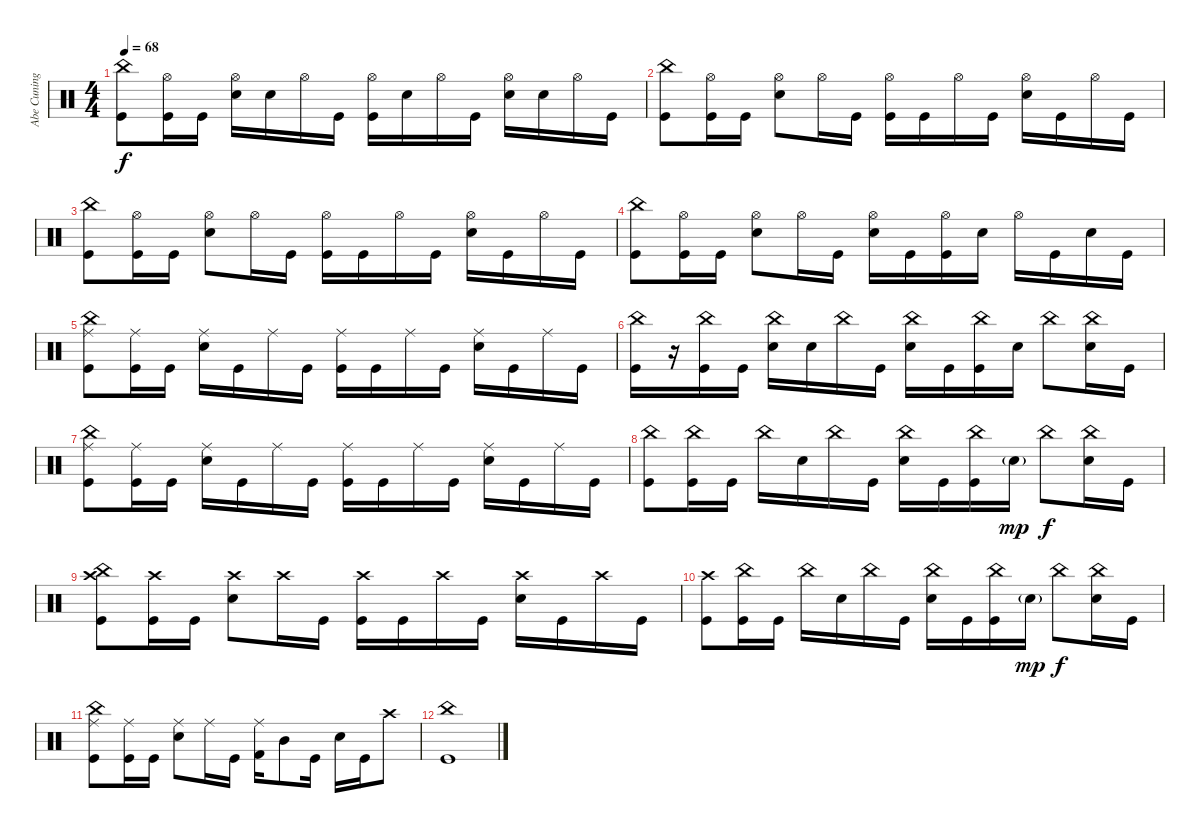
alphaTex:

\track ("Abe Cuningham" "Abe Cuning") {instrument percussion}
\staff {score}
\articulation defaults
\ts (4 4)
\tempo 68
\clef neutral
\ks c
("China (hit)" "Kick (hit)").8{dy f} ("Hi-Hat (open)" "Kick (hit)").16 "Kick (hit)".16 ("Hi-Hat (open)" "Electric Snare (hit)").16 "Electric Snare (hit)".16 "Hi-Hat (open)".16 "Kick (hit)".16 ("Hi-Hat (open)" "Kick (hit)").16 "Electric Snare (hit)".16 "Hi-Hat (open)".16 "Kick (hit)".16 ("Hi-Hat (open)" "Electric Snare (hit)").16 "Electric Snare (hit)".16 "Hi-Hat (open)".16 "Kick (hit)".16 |
("China (hit)" "Kick (hit)").8 ("Hi-Hat (open)" "Kick (hit)").16 "Kick (hit)".16 ("Hi-Hat (open)" "Electric Snare (hit)").8 "Hi-Hat (open)".16 "Kick (hit)".16 ("Hi-Hat (open)" "Kick (hit)").16 "Kick (hit)".16 "Hi-Hat (open)".16 "Kick (hit)".16 ("Hi-Hat (open)" "Electric Snare (hit)").16 "Kick (hit)".16 "Hi-Hat (open)".16 "Kick (hit)".16 |
("China (hit)" "Kick (hit)").8 ("Hi-Hat (open)" "Kick (hit)").16 "Kick (hit)".16 ("Hi-Hat (open)" "Electric Snare (hit)").8 "Hi-Hat (open)".16 "Kick (hit)".16 ("Hi-Hat (open)" "Kick (hit)").16 "Kick (hit)".16 "Hi-Hat (open)".16 "Kick (hit)".16 ("Hi-Hat (open)" "Electric Snare (hit)").16 "Kick (hit)".16 "Hi-Hat (open)".16 "Kick (hit)".16 |
("China (hit)" "Kick (hit)").8 ("Hi-Hat (open)" "Kick (hit)").16 "Kick (hit)".16 ("Hi-Hat (open)" "Electric Snare (hit)").8 "Hi-Hat (open)".16 "Kick (hit)".16 ("Hi-Hat (open)" "Electric Snare (hit)").16 "Kick (hit)".16 ("Hi-Hat (open)" "Kick (hit)").16 "Electric Snare (hit)".16 "Hi-Hat (open)".16 "Kick (hit)".16 "Electric Snare (hit)".16 "Kick (hit)".16 |
("Ride (middle)" "China (hit)" "Kick (hit)").8 ("Ride (middle)" "Kick (hit)").16 "Kick (hit)".16 ("Ride (middle)" "Electric Snare (hit)").16 "Kick (hit)".16 "Ride (middle)".16 "Kick (hit)".16 ("Ride (middle)" "Kick (hit)").16 "Kick (hit)".16 "Ride (middle)".16 "Kick (hit)".16 ("Ride (middle)" "Electric Snare (hit)").16 "Kick (hit)".16 "Ride (middle)".16 "Kick (hit)".16 |
("China (hit)" "Kick (hit)").16 r.16 ("China (hit)" "Kick (hit)").16 "Kick (hit)".16 ("China (hit)" "Electric Snare (hit)").16 "Electric Snare (hit)".16 "China (hit)".16 "Kick (hit)".16 ("China (hit)" "Electric Snare (hit)").16 "Kick (hit)".16 ("China (hit)" "Kick (hit)").16 "Electric Snare (hit)".16 "China (hit)".8 ("China (hit)" "Electric Snare (hit)").16 "Kick (hit)".16 |
("Ride (middle)" "China (hit)" "Kick (hit)").8 ("Ride (middle)" "Kick (hit)").16 "Kick (hit)".16 ("Ride (middle)" "Electric Snare (hit)").16 "Kick (hit)".16 "Ride (middle)".16 "Kick (hit)".16 ("Ride (middle)" "Kick (hit)").16 "Kick (hit)".16 "Ride (middle)".16 "Kick (hit)".16 ("Ride (middle)" "Electric Snare (hit)").16 "Kick (hit)".16 "Ride (middle)".16 "Kick (hit)".16 |
("China (hit)" "Kick (hit)").8 ("China (hit)" "Kick (hit)").16 "Kick (hit)".16 "China (hit)".16 "Electric Snare (hit)".16 "China (hit)".16 "Kick (hit)".16 ("China (hit)" "Electric Snare (hit)").16 "Kick (hit)".16 ("China (hit)" "Kick (hit)").16 "Electric Snare (hit)"{g}.16{dy mp} "China (hit)".8{dy f} ("China (hit)" "Electric Snare (hit)").16 "Kick (hit)".16 |
("Crash high (hit)" "China (hit)" "Kick (hit)").8 ("Crash high (hit)" "Kick (hit)").16 "Kick (hit)".16 ("Crash high (hit)" "Electric Snare (hit)").8 "Crash high (hit)".16 "Kick (hit)".16 ("Crash high (hit)" "Kick (hit)").16 "Kick (hit)".16 "Crash high (hit)".16 "Kick (hit)".16 ("Crash high (hit)" "Electric Snare (hit)").16 "Kick (hit)".16 "Crash high (hit)".16 "Kick (hit)".16 |
("Crash high (hit)" "Kick (hit)").8 ("China (hit)" "Kick (hit)").16 "Kick (hit)".16 "China (hit)".16 "Electric Snare (hit)".16 "China (hit)".16 "Kick (hit)".16 ("China (hit)" "Electric Snare (hit)").16 "Kick (hit)".16 ("China (hit)" "Kick (hit)").16 "Electric Snare (hit)"{g}.16{dy mp} "China (hit)".8{dy f} ("China (hit)" "Electric Snare (hit)").16 "Kick (hit)".16 |
("Ride (middle)" "China (hit)" "Kick (hit)").8 ("Ride (middle)" "Kick (hit)").16 "Kick (hit)".16 ("Ride (middle)" "Electric Snare (hit)").8 "Ride (middle)".16 "Kick (hit)".16 ("Ride (middle)" "Kick (hit) 2").16 "Mid Tom (hit)".8 "Kick (hit)".16 "Electric Snare (hit)".16 "Kick (hit)".16 "Crash high (hit)".8 |
("China (hit)" "Kick (hit)").1
